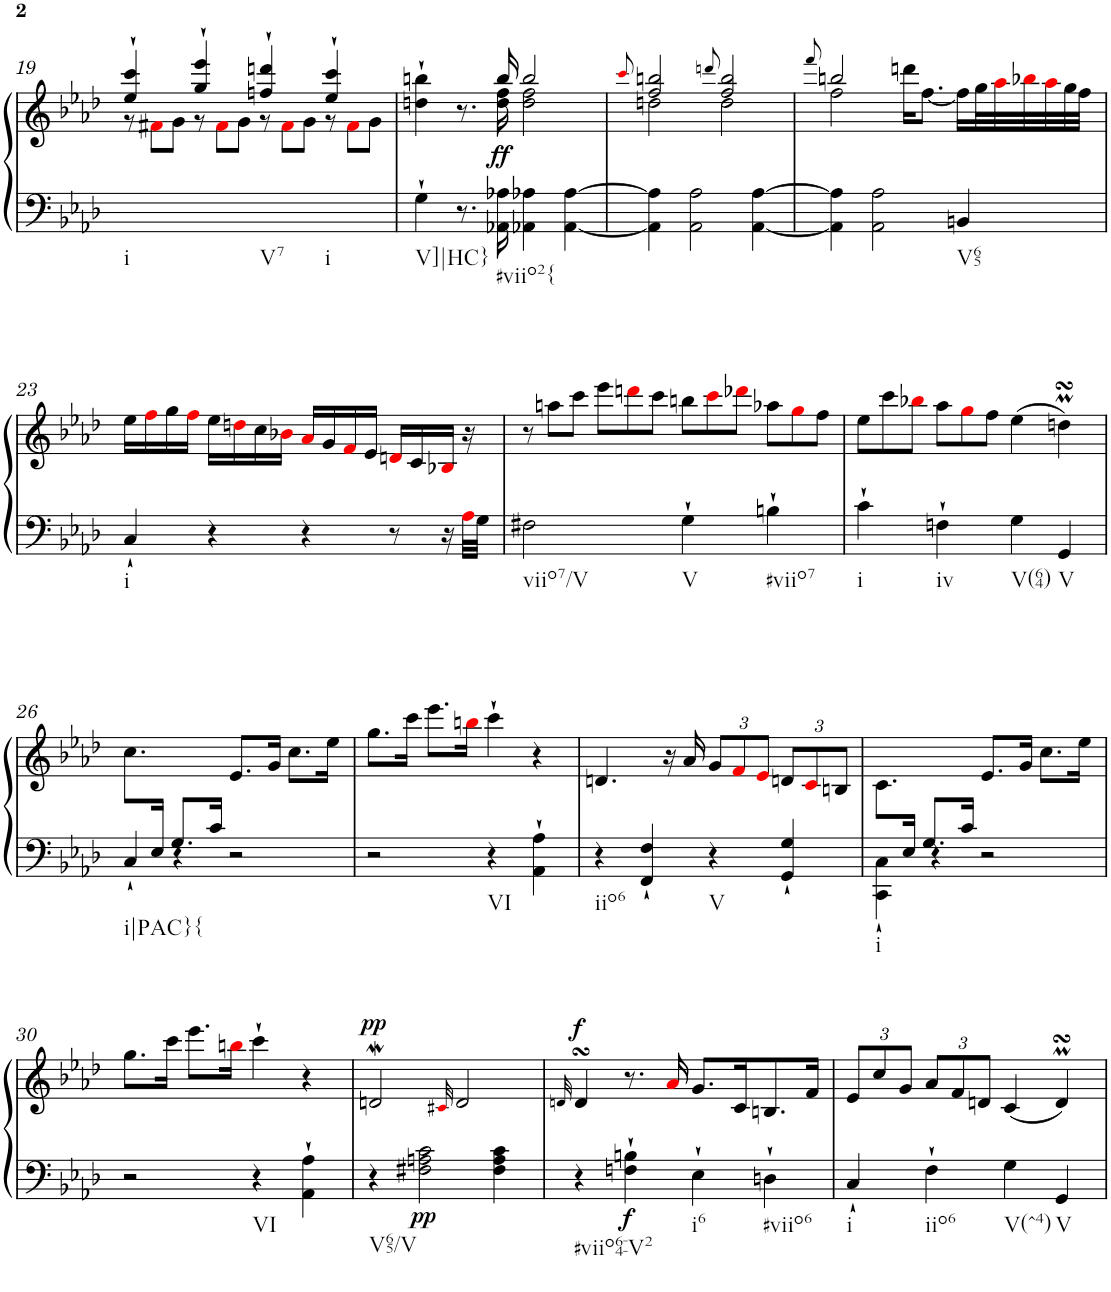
**kern	**kern	**dynam
*part1	*part1	*part1
*staff2	*staff1	*staff1/2
*I"Harpsichord	*	*
*I'Hch.	*	*
!!LO:PB:g=z
*clefF4	*clefG2	*
*k[b-e-a-d-]	*k[b-e-a-d-]	*
*f:	*f:	*
*M4/4	*M4/4	*
*met(c)	*met(c)	*
=19	=19	=19
*	*^	*
*	*	*Xtuplet	*
!LO:TX:b:t=i	!	!	!
!LO:TX:b:t=V7	!	!	!
!LO:TX:b:t=i	!	!	!
1ryy	4ee-/` 4ccc/`	12r	.
.	.	12f#Xi\L	.
.	.	12g\J	.
.	4gg/` 4eee-/`	12r	.
.	.	12f#i\L	.
.	.	12g\J	.
.	4ffn/` 4dddn/`	12r	.
.	.	12f#i\L	.
.	.	12g\J	.
.	4ee-/` 4ccc/`	12r	.
.	.	12f#i\L	.
.	.	12g\J	.
=20	=20	=20	=20
!LO:TX:b:t=V]|HC}	!	!	!
4G`\	4ddn\` 4bbn\`	4..ryy	.
8.r	8.r	.	.
!LO:TX:b:t=#viio2{	!	!	!
!	!	!	!LO:DY:b
16AA-X\ 16A-X\	16bb/	16dd\ 16ff\	ff
4AA-X\ 4A-X\	2bb/	2dd\ 2ff\	.
[4AA-\ [4A-\	.	.	.
=21	=21	=21	=21
.	8qccci/	.	.
4AA-\] 4A-\]	2ff/ 2bbn/	2ddn\	.
2AA-\ 2A-\	.	.	.
.	8qdddn/	.	.
.	2ff/ 2bb/	2dd\	.
[4AA-\ [4A-\	.	.	.
=22	=22	=22	=22
.	8qfff/	.	.
4AA-\] 4A-\]	2bbn/	2ff\	.
2AA-\ 2A-\	.	.	.
.	16dddn\KL	2ryy	.
.	[<8.ff\J	.	.
!LO:TX:b:t=V65	!	!	!
4BBn/	16ff\LL]	.	.
.	32gg\L	.	.
.	32aa-i\	.	.
.	32bb-Xi\	.	.
.	32aa-i\	.	.
.	32gg\	.	.
.	32ff\JJJ	.	.
*	*v	*v	*
!!LO:LB:g=z
=23	=23	=23
!LO:TX:b:t=i	!	!
4C`/	16ee-\LL	.
.	16ffi\	.
.	16gg\	.
.	16ffi\JJ	.
4r	16ee-\LL	.
.	16ddni\	.
.	16cc\	.
.	16b-Xi\JJ	.
4r	16a-i/LL	.
.	16g/	.
.	16fi/	.
.	16e-/JJ	.
8r	16dni/LL	.
.	16c/	.
16r	16B-Xi/JJ	.
32A-i\LLL	16r	.
32G\JJJ	.	.
=24	=24	=24
!LO:TX:b:t=viio7/V	!	!
2F#X\	12r	.
.	12aan\L	.
.	12ccc\J	.
.	12eee-\L	.
.	12dddni\	.
.	12ccc\J	.
!LO:TX:b:t=V	!	!
4G`\	12bbn\L	.
.	12ccci\	.
.	12ddd-Xi\J	.
!LO:TX:b:t=#viio7	!	!
4Bn`\	12aa-X\L	.
.	12ggi\	.
.	12ff\J	.
=25	=25	=25
!LO:TX:b:t=i	!	!
4c`\	12ee-\L	.
.	12ccc\	.
.	12bb-Xi\J	.
!LO:TX:b:t=iv	!	!
4Fn`\	12aa-\L	.
.	12ggi\	.
.	12ff\J	.
!LO:TX:b:t=V(64)	!	!
4G\	(>4ee-\	.
!LO:TX:b:t=V	!	!
4GG/	4ddnmsSsS\)	.
!!LO:LB:g=z
=26	=26	=26
*^	*	*
!LO:TX:b:t=i|PAC}{	!	!	!
8.ryy	4C`/	8.cc\L	.
16E-/Jk	.	16ryy	.
8.G/L	4r	.	.
16c/Jk	.	.	.
2ryy	2r	8.e-/L	.
.	.	16g/Jk	.
.	.	8.cc\L	.
.	.	16ee-\Jk	.
*v	*v	*	*
=27	=27	=27
2r	8.gg\L	.
.	16ccc\Jk	.
.	8.eee-\L	.
.	16bbni\Jk	.
!LO:TX:b:t=VI	!	!
4r	4ccc`\	.
4AA-\` 4A-\`	4r	.
=28	=28	=28
!LO:TX:b:t=iio6	!	!
4r	4.dn/	.
4FF/` 4F/`	.	.
.	16r	.
.	16a-/	.
*	*tuplet	*
*	*Xbrackettup	*
!LO:TX:b:t=V	!	!
4r	12g/L	.
.	12fi/	.
.	12e-i/J	.
4GG/` 4G/`	12dn/L	.
.	12ci/	.
.	12Bn/J	.
=29	=29	=29
*^	*	*
!LO:TX:b:t=i	!	!	!
8.ryy	4CC\`< 4C\`<	8.c\L	.
16E-/Jk	.	16ryy	.
8.G/L	4r	.	.
16c/Jk	.	.	.
2ryy	2r	8.e-/L	.
.	.	16g/Jk	.
.	.	8.cc\L	.
.	.	16ee-\Jk	.
*v	*v	*	*
!!LO:LB:g=z
=30	=30	=30
2r	8.gg\L	.
.	16ccc\Jk	.
.	8.eee-\L	.
.	16bbni\Jk	.
!LO:TX:b:t=VI	!	!
4r	4ccc`\	.
4AA-\` 4A-\`	4r	.
=31	=31	=31
!LO:TX:b:t=V65/V	!	!
!	!	!LO:DY:a
4r	2dnW/	pp
!	!	!LO:DY:b=2
2F#X\ 2An\ 2c\	.	pp
.	32qc#Xi/	.
.	2d/	.
4F#\ 4A\ 4c\	.	.
=32	=32	=32
.	32qdn/	.
!LO:TX:b:t=#viio64-V2	!	!
!	!	!LO:DY:a
4r	4dsSsS/	f
!	!	!LO:DY:b=2
4Fn\` 4Bn\`	8.r	f
.	16a-i/	.
!LO:TX:b:t=i6	!	!
4E-`\	8.g/L	.
.	16c/K	.
!LO:TX:b:t=#viio6	!	!
4Dn`\	8.Bn/	.
.	16f/Jk	.
=33	=33	=33
!LO:TX:b:t=i	!	!
4C`/	12e-/L	.
.	12cc/	.
.	12g/J	.
!LO:TX:b:t=iio6	!	!
4F`\	12a-/L	.
.	12f/	.
.	12dn/J	.
!LO:TX:b:t=V(^4)	!	!
4G\	(<4c/	.
!LO:TX:b:t=V	!	!
4GG/	4dmsSsS/)	.
=	=	=
*-	*-	*-
